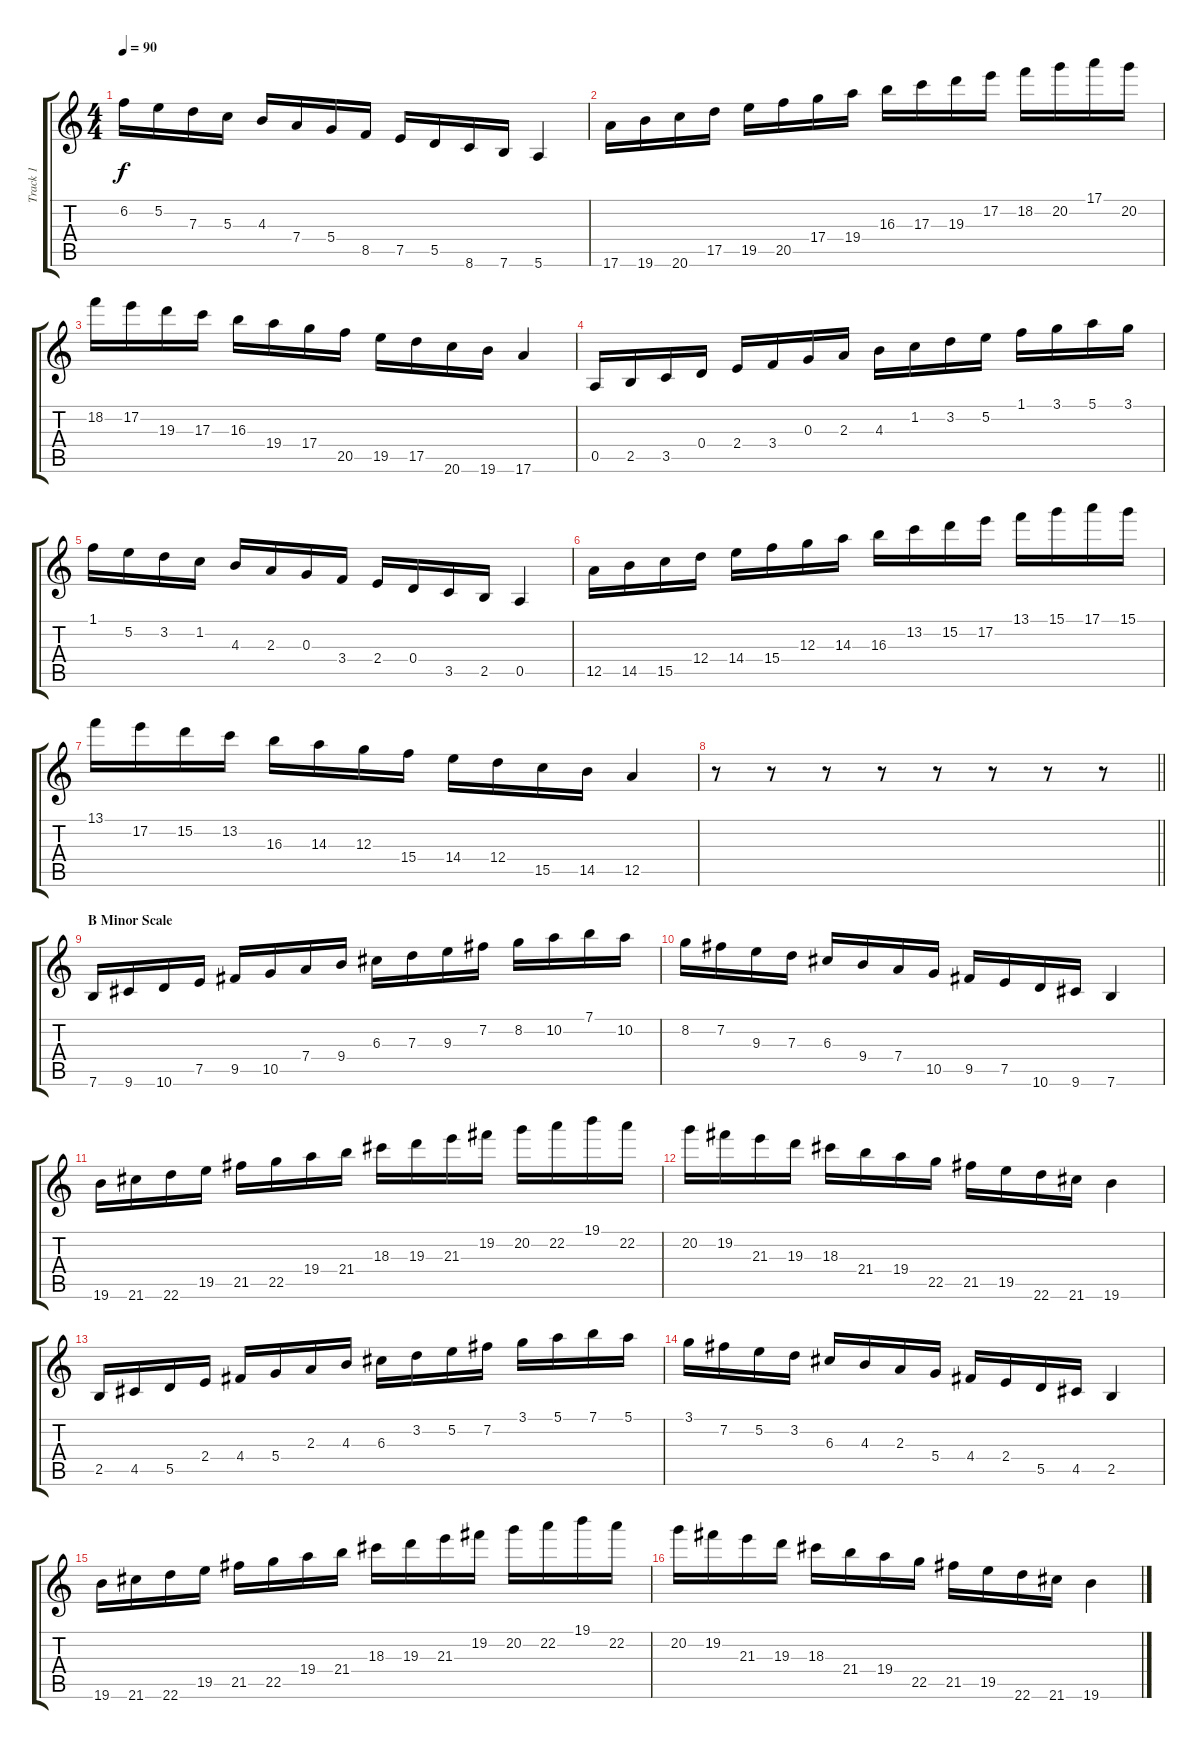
\track ("Track 1" "Track 1") {instrument overdrivenguitar}
\staff {score tabs}
\tuning (E4 B3 G3 D3 A2 E2) {hide}
\ts (4 4)
\tempo 90
\clef g2
\ks c
6.2.16{dy f} 5.2.16 7.3.16 5.3.16 4.3.16 7.4.16 5.4.16 8.5.16 7.5.16 5.5.16 8.6.16 7.6.16 5.6.4 |
17.6.16 19.6.16 20.6.16 17.5.16 19.5.16 20.5.16 17.4.16 19.4.16 16.3.16 17.3.16 19.3.16 17.2.16 18.2.16 20.2.16 17.1.16 20.2.16 |
18.2.16 17.2.16 19.3.16 17.3.16 16.3.16 19.4.16 17.4.16 20.5.16 19.5.16 17.5.16 20.6.16 19.6.16 17.6.4 |
0.5.16 2.5.16 3.5.16 0.4.16 2.4.16 3.4.16 0.3.16 2.3.16 4.3.16 1.2.16 3.2.16 5.2.16 1.1.16 3.1.16 5.1.16 3.1.16 |
1.1.16 5.2.16 3.2.16 1.2.16 4.3.16 2.3.16 0.3.16 3.4.16 2.4.16 0.4.16 3.5.16 2.5.16 0.5.4 |
12.5.16 14.5.16 15.5.16 12.4.16 14.4.16 15.4.16 12.3.16 14.3.16 16.3.16 13.2.16 15.2.16 17.2.16 13.1.16 15.1.16 17.1.16 15.1.16 |
13.1.16 17.2.16 15.2.16 13.2.16 16.3.16 14.3.16 12.3.16 15.4.16 14.4.16 12.4.16 15.5.16 14.5.16 12.5.4 |
\barLineRight lightlight
r.8 r.8 r.8 r.8 r.8 r.8 r.8 r.8 |
\section ("" "B Minor Scale")
7.6.16 9.6.16 10.6.16 7.5.16 9.5.16 10.5.16 7.4.16 9.4.16 6.3.16 7.3.16 9.3.16 7.2.16 8.2.16 10.2.16 7.1.16 10.2.16 |
8.2.16 7.2.16 9.3.16 7.3.16 6.3.16 9.4.16 7.4.16 10.5.16 9.5.16 7.5.16 10.6.16 9.6.16 7.6.4 |
19.6.16 21.6.16 22.6.16 19.5.16 21.5.16 22.5.16 19.4.16 21.4.16 18.3.16 19.3.16 21.3.16 19.2.16 20.2.16 22.2.16 19.1.16 22.2.16 |
20.2.16 19.2.16 21.3.16 19.3.16 18.3.16 21.4.16 19.4.16 22.5.16 21.5.16 19.5.16 22.6.16 21.6.16 19.6.4 |
2.5.16 4.5.16 5.5.16 2.4.16 4.4.16 5.4.16 2.3.16 4.3.16 6.3.16 3.2.16 5.2.16 7.2.16 3.1.16 5.1.16 7.1.16 5.1.16 |
3.1.16 7.2.16 5.2.16 3.2.16 6.3.16 4.3.16 2.3.16 5.4.16 4.4.16 2.4.16 5.5.16 4.5.16 2.5.4 |
19.6.16 21.6.16 22.6.16 19.5.16 21.5.16 22.5.16 19.4.16 21.4.16 18.3.16 19.3.16 21.3.16 19.2.16 20.2.16 22.2.16 19.1.16 22.2.16 |
20.2.16 19.2.16 21.3.16 19.3.16 18.3.16 21.4.16 19.4.16 22.5.16 21.5.16 19.5.16 22.6.16 21.6.16 19.6.4
